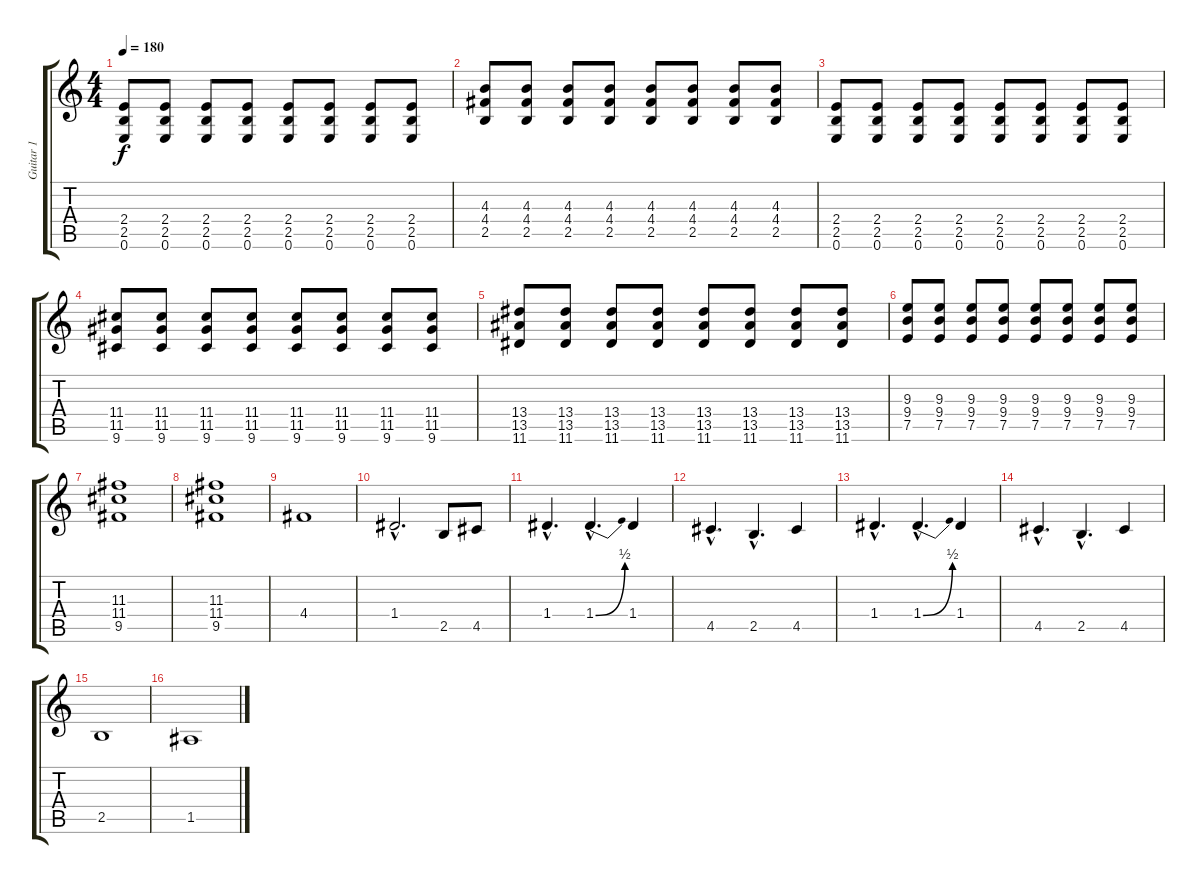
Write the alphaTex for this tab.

\track ("Guitar 1" "Guitar 1") {instrument overdrivenguitar}
\staff {score tabs}
\tuning (E4 B3 G3 D3 A2 E2) {hide}
\ts (4 4)
\tempo 180
\clef g2
\ks c
(2.4 2.5 0.6).8{dy f} (2.4 2.5 0.6).8 (2.4 2.5 0.6).8 (2.4 2.5 0.6).8 (2.4 2.5 0.6).8 (2.4 2.5 0.6).8 (2.4 2.5 0.6).8 (2.4 2.5 0.6).8 |
(4.3 4.4 2.5).8 (4.3 4.4 2.5).8 (4.3 4.4 2.5).8 (4.3 4.4 2.5).8 (4.3 4.4 2.5).8 (4.3 4.4 2.5).8 (4.3 4.4 2.5).8 (4.3 4.4 2.5).8 |
(2.4 2.5 0.6).8 (2.4 2.5 0.6).8 (2.4 2.5 0.6).8 (2.4 2.5 0.6).8 (2.4 2.5 0.6).8 (2.4 2.5 0.6).8 (2.4 2.5 0.6).8 (2.4 2.5 0.6).8 |
(11.4 11.5 9.6).8 (11.4 11.5 9.6).8 (11.4 11.5 9.6).8 (11.4 11.5 9.6).8 (11.4 11.5 9.6).8 (11.4 11.5 9.6).8 (11.4 11.5 9.6).8 (11.4 11.5 9.6).8 |
(13.4 13.5 11.6).8 (13.4 13.5 11.6).8 (13.4 13.5 11.6).8 (13.4 13.5 11.6).8 (13.4 13.5 11.6).8 (13.4 13.5 11.6).8 (13.4 13.5 11.6).8 (13.4 13.5 11.6).8 |
(9.3 9.4 7.5).8 (9.3 9.4 7.5).8 (9.3 9.4 7.5).8 (9.3 9.4 7.5).8 (9.3 9.4 7.5).8 (9.3 9.4 7.5).8 (9.3 9.4 7.5).8 (9.3 9.4 7.5).8 |
(11.3 11.4 9.5).1 |
(11.3 11.4 9.5).1 |
4.4.1 |
1.4{hac}.2{d} 2.5.8 4.5.8 |
1.4{hac}.4{d} 1.4{be (bend 0 0 60 2) hac}.4{d} 1.4.4 |
4.5{hac}.4{d} 2.5{hac}.4{d} 4.5.4 |
1.4{hac}.4{d} 1.4{be (bend 0 0 60 2) hac}.4{d} 1.4.4 |
4.5{hac}.4{d} 2.5{hac}.4{d} 4.5.4 |
2.5.1 |
1.5.1
